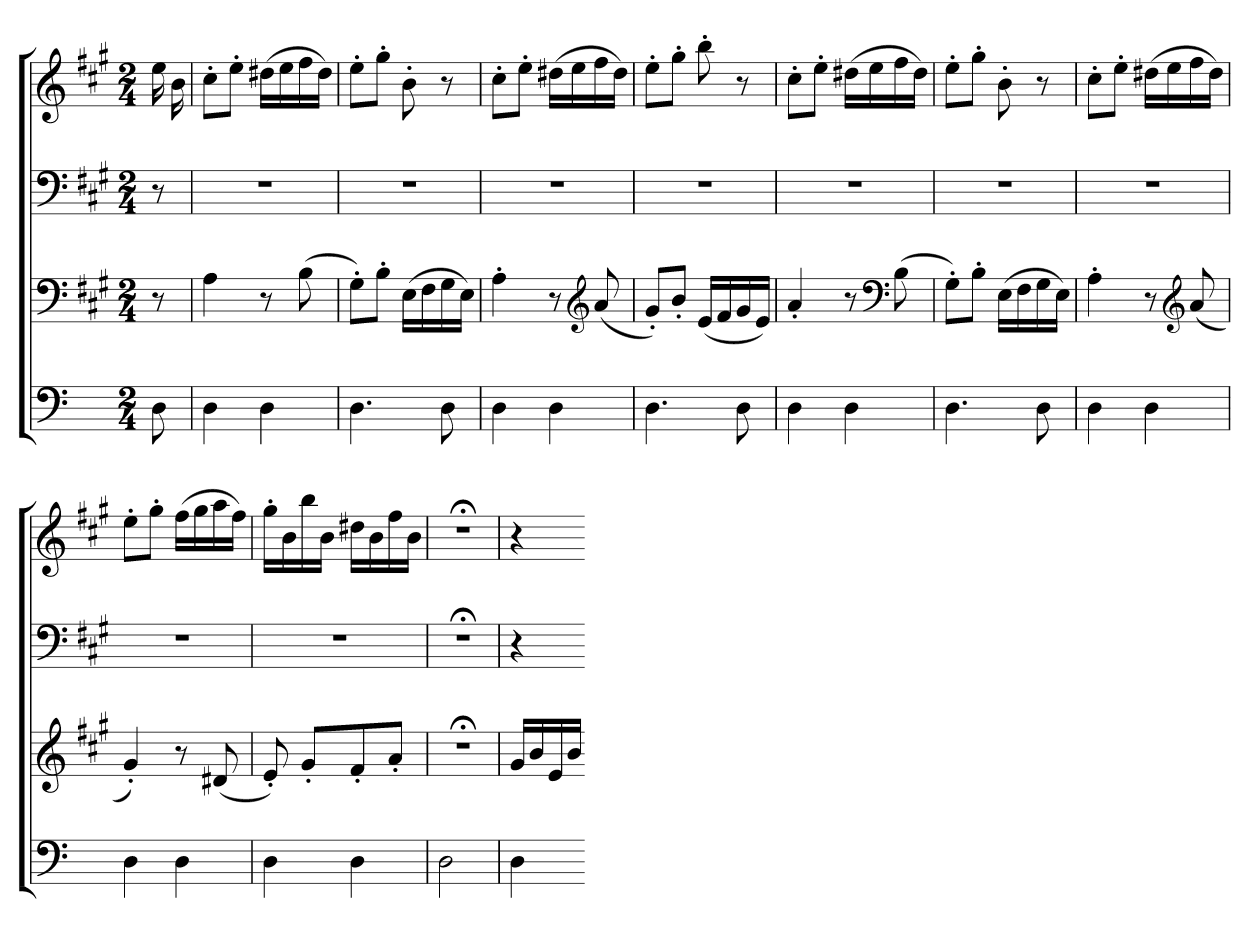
**kern	**kern	**kern	**kern
*part4	*part3	*part2	*part1
*staff4	*staff3	*staff2	*staff1
*	*clefF4	*clefF4	*clefG2
*	*k[f#c#g#]	*k[f#c#g#]	*k[f#c#g#]
*	*A:	*A:	*A:
*M2/4	*M2/4	*M2/4	*M2/4
=	=	=	=
8D	8r	8r	16ee
.	.	.	16b
=	=	=	=
4D	4A	2r	8cc#'L
.	.	.	8ee'J
4D	8r	.	(16dd#XLL
.	.	.	16ee
.	(8B	.	16ff#
.	.	.	16dd#JJ)
=	=	=	=
4.D	8G#'L)	2r	8ee'L
.	8B'J	.	8gg#'J
.	(16ELL	.	8b'
.	16F#	.	.
8D	16G#	.	8r
.	16EJJ)	.	.
=	=	=	=
4D	4A'	2r	8cc#'L
.	.	.	8ee'J
4D	8r	.	(16dd#XLL
.	.	.	16ee
*	*clefG2	*	*
.	(8a	.	16ff#
.	.	.	16dd#JJ)
=	=	=	=
4.D	8g#'L)	2r	8ee'L
.	8b'J	.	8gg#'J
.	(16eLL	.	8bb'
.	16f#	.	.
8D	16g#	.	8r
.	16eJJ)	.	.
=	=	=	=
4D	4a'	2r	8cc#'L
.	.	.	8ee'J
4D	8r	.	(16dd#XLL
.	.	.	16ee
*	*clefF4	*	*
.	(8B	.	16ff#
.	.	.	16dd#JJ)
=	=	=	=
4.D	8G#'L)	2r	8ee'L
.	8B'J	.	8gg#'J
.	(16ELL	.	8b'
.	16F#	.	.
8D	16G#	.	8r
.	16EJJ)	.	.
=	=	=	=
4D	4A'	2r	8cc#'L
.	.	.	8ee'J
4D	8r	.	(16dd#XLL
.	.	.	16ee
*	*clefG2	*	*
.	(8a	.	16ff#
.	.	.	16dd#JJ)
=	=	=	=
4D	4g#')	2r	8ee'L
.	.	.	8gg#'J
4D	8r	.	(16ff#LL
.	.	.	16gg#
.	(8d#X	.	16aa
.	.	.	16ff#JJ)
=	=	=	=
4D	8e')	2r	16gg#'LL
.	.	.	16b
.	8g#'L	.	16bb
.	.	.	16bJJ
4D	8f#'	.	16dd#XLL
.	.	.	16b
.	8a'J	.	16ff#
.	.	.	16bJJ
=	=	=	=
2D	2r;<	2r;<	2r;<
=	=	=	=
4D	16g#LL	4r	4r
.	16b	.	.
.	16e	.	.
.	16bJJ	.	.
=-	=-	=-	=-
*-	*-	*-	*-
